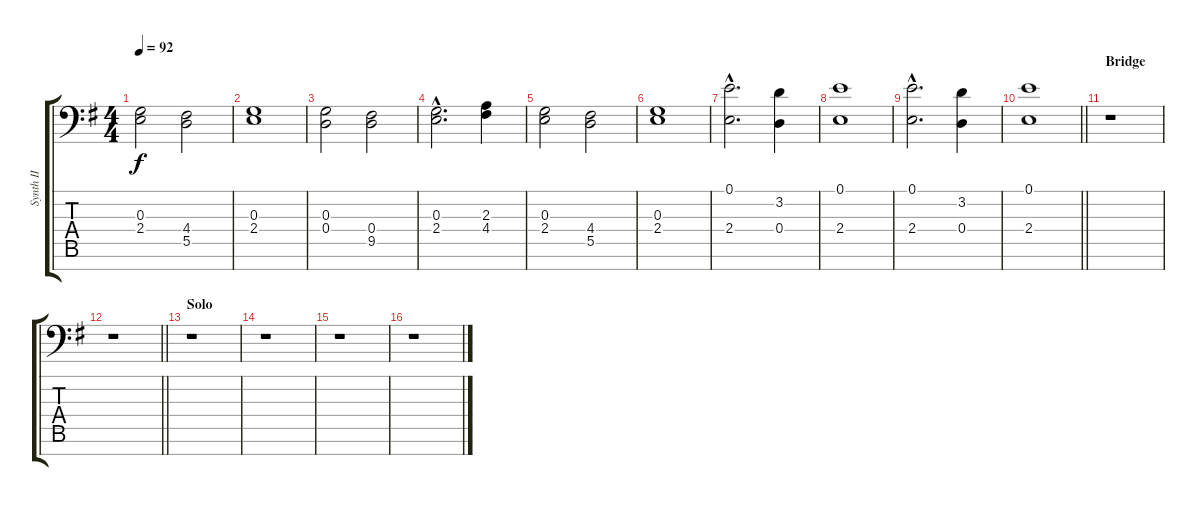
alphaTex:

\track ("Synth II" "Synth II") {instrument pad3polysynth}
\staff {score tabs}
\tuning (E4 B3 G3 D3 A2 E2 E1) {hide}
\ts (4 4)
\tempo 92
\clef f4
\ks g
(0.3 2.4).2{dy f} (4.4 5.5).2 |
(0.3 2.4).1 |
(0.3 0.4).2 (0.4 9.5).2 |
(0.3{hac} 2.4{hac}).2{d} (2.3 4.4).4 |
(0.3 2.4).2 (4.4 5.5).2 |
(0.3 2.4).1 |
(0.1{hac} 2.4{hac}).2{d} (3.2 0.4).4 |
(0.1 2.4).1 |
(0.1{hac} 2.4{hac}).2{d} (3.2 0.4).4 |
\barLineRight lightlight
(0.1 2.4).1 |
\section ("" "Bridge")
r.1 |
\barLineRight lightlight
r.1 |
\section ("" "Solo")
r.1 |
r.1 |
r.1 |
r.1
